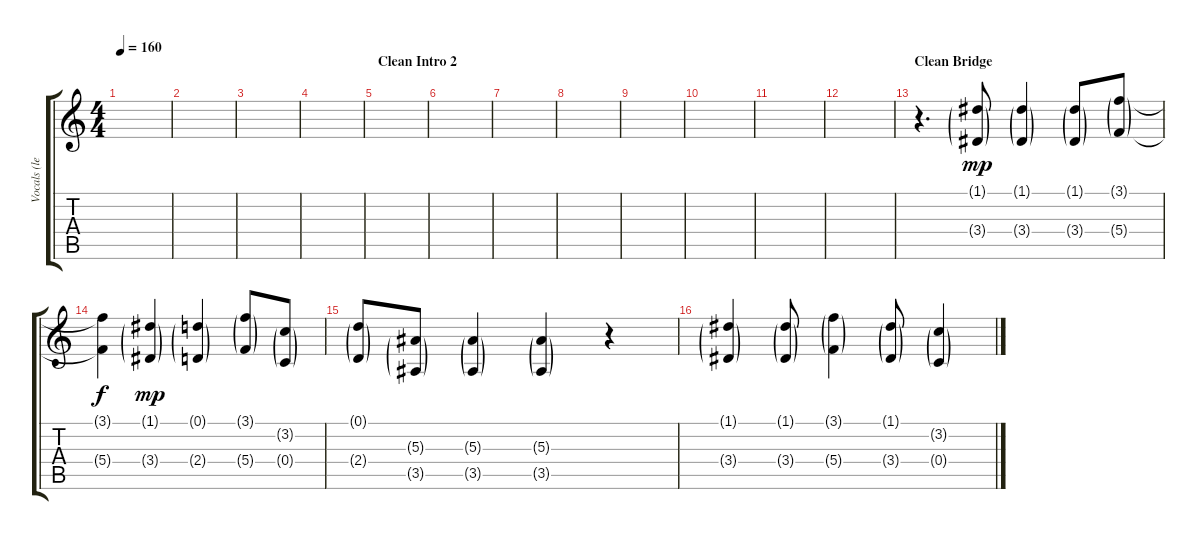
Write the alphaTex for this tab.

\track ("Vocals (lead)" "Vocals (le") {instrument stringensemble1}
\staff {score tabs}
\tuning (D5 A4 F4 C4 G3 C3) {hide}
\ts (4 4)
\tempo 160
\clef g2
\ks c
|
|
|
|
\section ("" "Clean Intro 2")
|
|
|
|
|
|
|
|
\section ("" "Clean Bridge")
r.4{d} (1.1{g} 3.4{g}).8{dy mp} (1.1{g} 3.4{g}).4 (1.1{g} 3.4{g}).8 (3.1{g} 5.4{g}).8 |
(3.1{t} 5.4{t}).4{dy f} (1.1{g} 3.4{g}).4{dy mp} (0.1{g} 2.4{g}).4 (3.1{g} 5.4{g}).8 (3.2{g} 0.4{g}).8 |
(0.1{g} 2.4{g}).8 (5.3{g} 3.5{g}).8 (5.3{g} 3.5{g}).4 (5.3{g} 3.5{g}).4 r.4 |
(1.1{g} 3.4{g}).4 (1.1{g} 3.4{g}).8 (3.1{g} 5.4{g}).4 (1.1{g} 3.4{g}).8 (3.2{g} 0.4{g}).4
